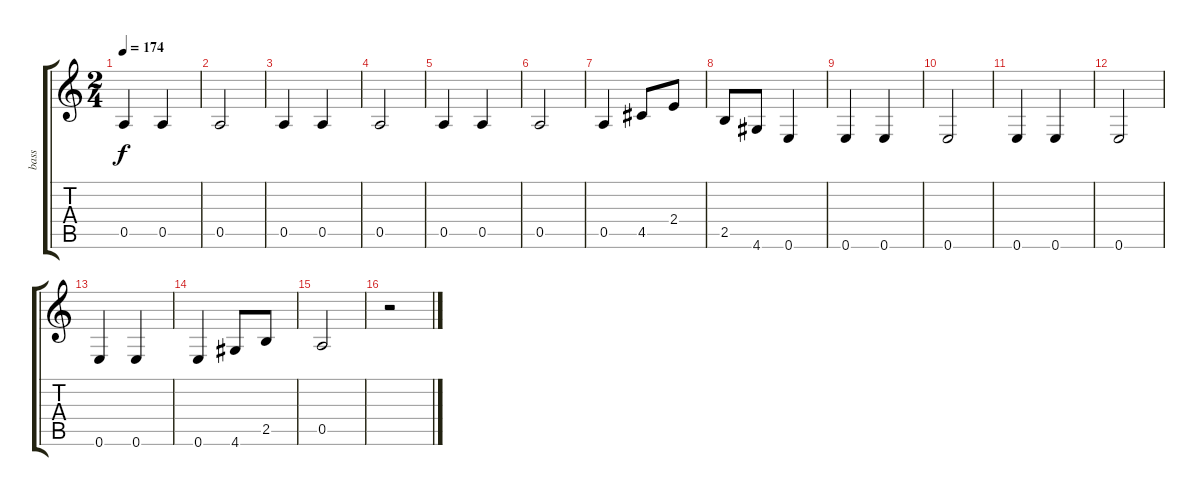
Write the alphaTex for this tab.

\track ("bass" "bass") {instrument electricbassfinger}
\staff {score tabs}
\tuning (E4 B3 G3 D3 A2 E2) {hide}
\ts (2 4)
\tempo 174
\clef g2
\ks c
0.5.4{dy f} 0.5.4 |
0.5.2 |
0.5.4 0.5.4 |
0.5.2 |
0.5.4 0.5.4 |
0.5.2 |
0.5.4 4.5.8 2.4.8 |
2.5.8 4.6.8 0.6.4 |
0.6.4 0.6.4 |
0.6.2 |
0.6.4 0.6.4 |
0.6.2 |
0.6.4 0.6.4 |
0.6.4 4.6.8 2.5.8 |
0.5.2 |
r.2
